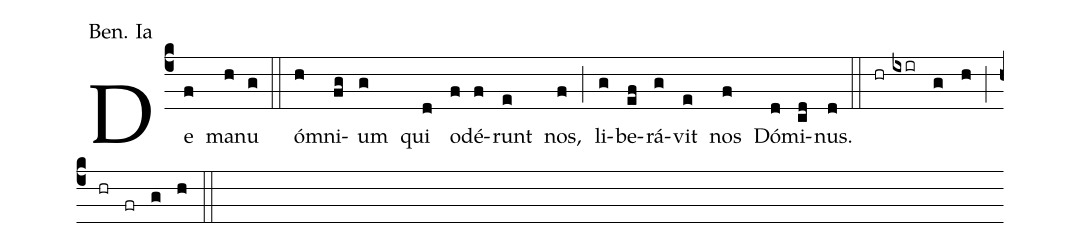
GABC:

annotation: Ben. Ia;
%%
(c4) De(f) ma(h)nu(g) (::) ó(h)mni(fg)um(g) qui(d) o(f)dé(f)runt(e) nos,(f) (;) li(g)be(ef)rá(g)vit(e) nos(f) Dó(d)mi(cd)nus.(d) (::) (hr)(ixir)(g)(h)(;)(hr)(fr)(g)(h)(::)
